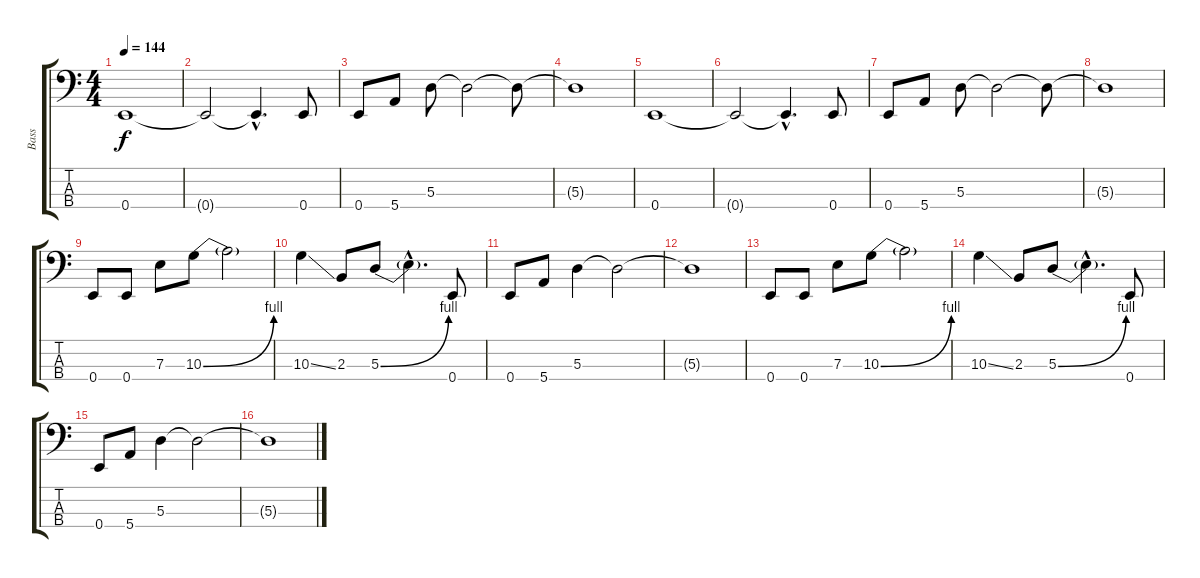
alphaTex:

\track ("Bass" "Bass") {instrument electricbassfinger}
\staff {score tabs}
\tuning (G2 D2 A1 E1) {hide}
\ts (4 4)
\tempo 144
\clef f4
\ks c
0.4.1{dy f} |
0.4{t}.2 0.4{hac t}.4{d} 0.4.8 |
0.4.8 5.4.8 5.3.8 5.3{t}.2 5.3{t}.8 |
5.3{t}.1 |
0.4.1 |
0.4{t}.2 0.4{hac t}.4{d} 0.4.8 |
0.4.8 5.4.8 5.3.8 5.3{t}.2 5.3{t}.8 |
5.3{t}.1 |
0.4.8 0.4.8 7.3.8 10.3{be (bend 0 0 60 4)}.8 10.3{t}.2 |
10.3{ss}.4 2.3.8 5.3{be (bend 0 0 60 4)}.8 5.3{hac t}.4{d} 0.4.8 |
0.4.8 5.4.8 5.3.4 5.3{t}.2 |
5.3{t}.1 |
0.4.8 0.4.8 7.3.8 10.3{be (bend 0 0 60 4)}.8 10.3{t}.2 |
10.3{ss}.4 2.3.8 5.3{be (bend 0 0 60 4)}.8 5.3{hac t}.4{d} 0.4.8 |
0.4.8 5.4.8 5.3.4 5.3{t}.2 |
5.3{t}.1
